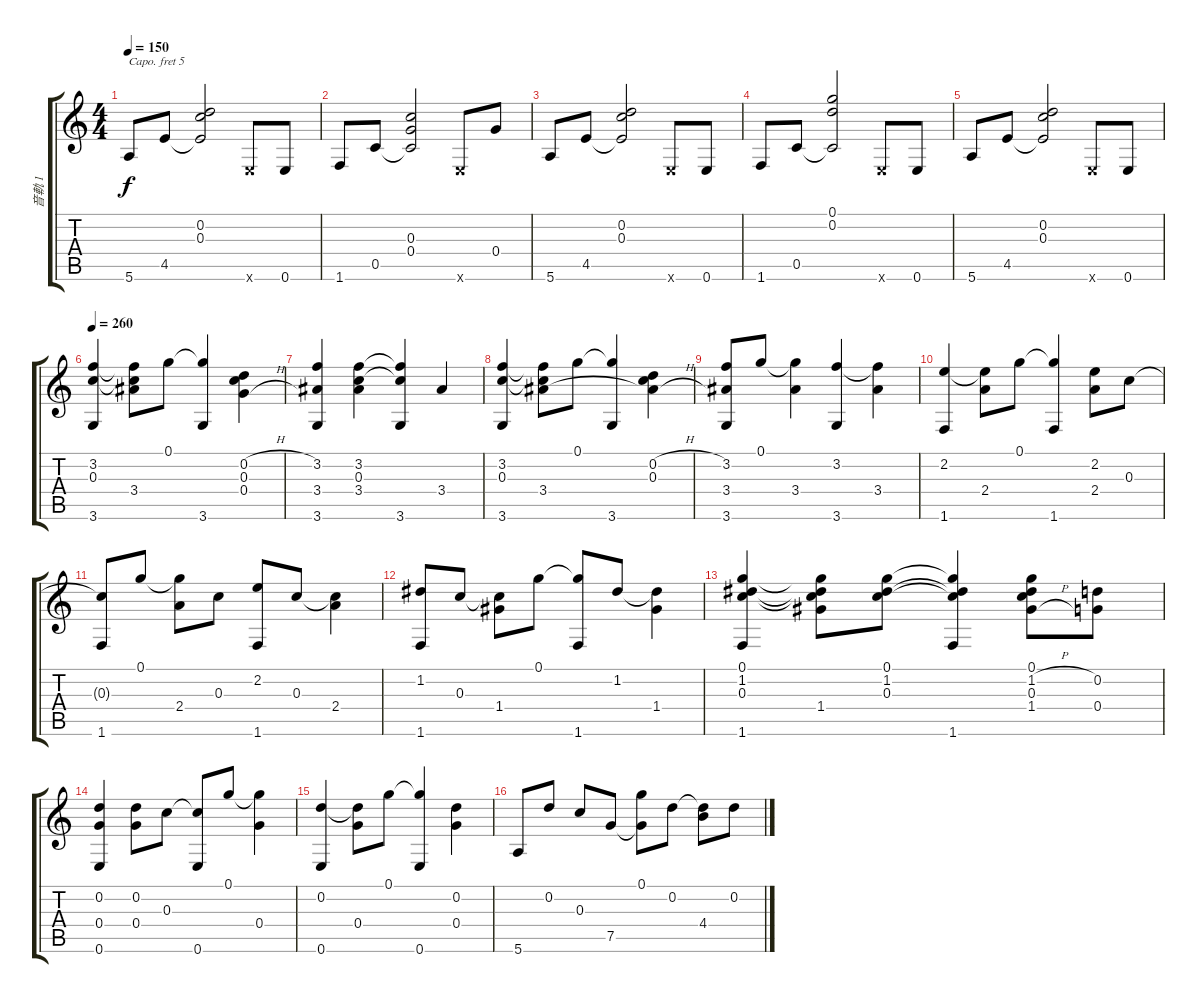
\track ("音軌 1" "音軌 1") {instrument acousticguitarsteel}
\staff {score tabs}
\capo 5
\tuning (D4 A3 G3 D3 G2 B1) {hide}
\ts (4 4)
\tempo 150
\clef g2
\ks c
5.6.8{dy f} 4.5.8 (0.2 0.3 4.5{t}).2 0.6{x}.8 0.6.8 |
1.6.8 0.5.8 (0.3 0.4 0.5{t}).2 0.6{x}.8 0.4.8 |
5.6.8 4.5.8 (0.2 0.3 4.5{t}).2 0.6{x}.8 0.6.8 |
1.6.8 0.5.8 (0.1 0.2 0.5{t}).2 0.6{x}.8 0.6.8 |
5.6.8 4.5.8 (0.2 0.3 4.5{t}).2 0.6{x}.8 0.6.8 |
\tempo 260
(3.2 0.3 3.6).4 (3.2{t} 0.3{t} 3.4).8 0.1.8 (0.1{t} 3.6).4 (0.2{h} 0.3 0.4{h}).4 |
(3.2 3.4 3.6).4 (3.2 0.3 3.4).4 (3.2{t} 0.3{t} 3.6).4 3.4.4 |
(3.2 0.3 3.6).4 (3.2{t} 0.3{t} 3.4).8 0.1.8 (0.1{t} 3.6).4 (0.2{h} 0.3 3.4{h t}).4 |
(3.2 3.4 3.6).8 0.1.8 (0.1{t} 3.4).4 (3.2 3.6).4 (3.2{t} 3.4).4 |
(2.2 1.6).4 (2.2{t} 2.4).8 0.1.8 (0.1{t} 1.6).4 (2.2 2.4).8 0.3.8 |
(0.3{t} 1.6).8 0.1.8 (0.1{t} 2.4).8 0.3.8 (2.2 1.6).8 0.3.8 (0.3{t} 2.4).4 |
(1.2 1.6).8 0.3.8 (0.3{t} 1.4).8 0.1.8 (0.1{t} 1.6).8 1.2.8 (1.2{t} 1.4).4 |
(0.1 1.2 0.3 1.6).4 (0.1{t} 1.2{t} 0.3{t} 1.4).8 (0.1 1.2 0.3).8 (0.1{t} 1.2{t} 0.3{t} 1.6).4 (0.1 1.2{h} 0.3 1.4{h}).8 (0.2 0.4).8 |
(0.2 0.4 0.6).4 (0.2 0.4).8 0.3.8 (0.3{t} 0.6).8 0.1.8 (0.1{t} 0.4).4 |
(0.2 0.6).4 (0.2{t} 0.4).8 0.1.8 (0.1{t} 0.6).4 (0.2 0.4).4 |
5.6.8 0.2.8 0.3.8 7.5.8 (0.1 7.5{t}).8 0.2.8 (0.2{t} 4.4).8 0.2.8
